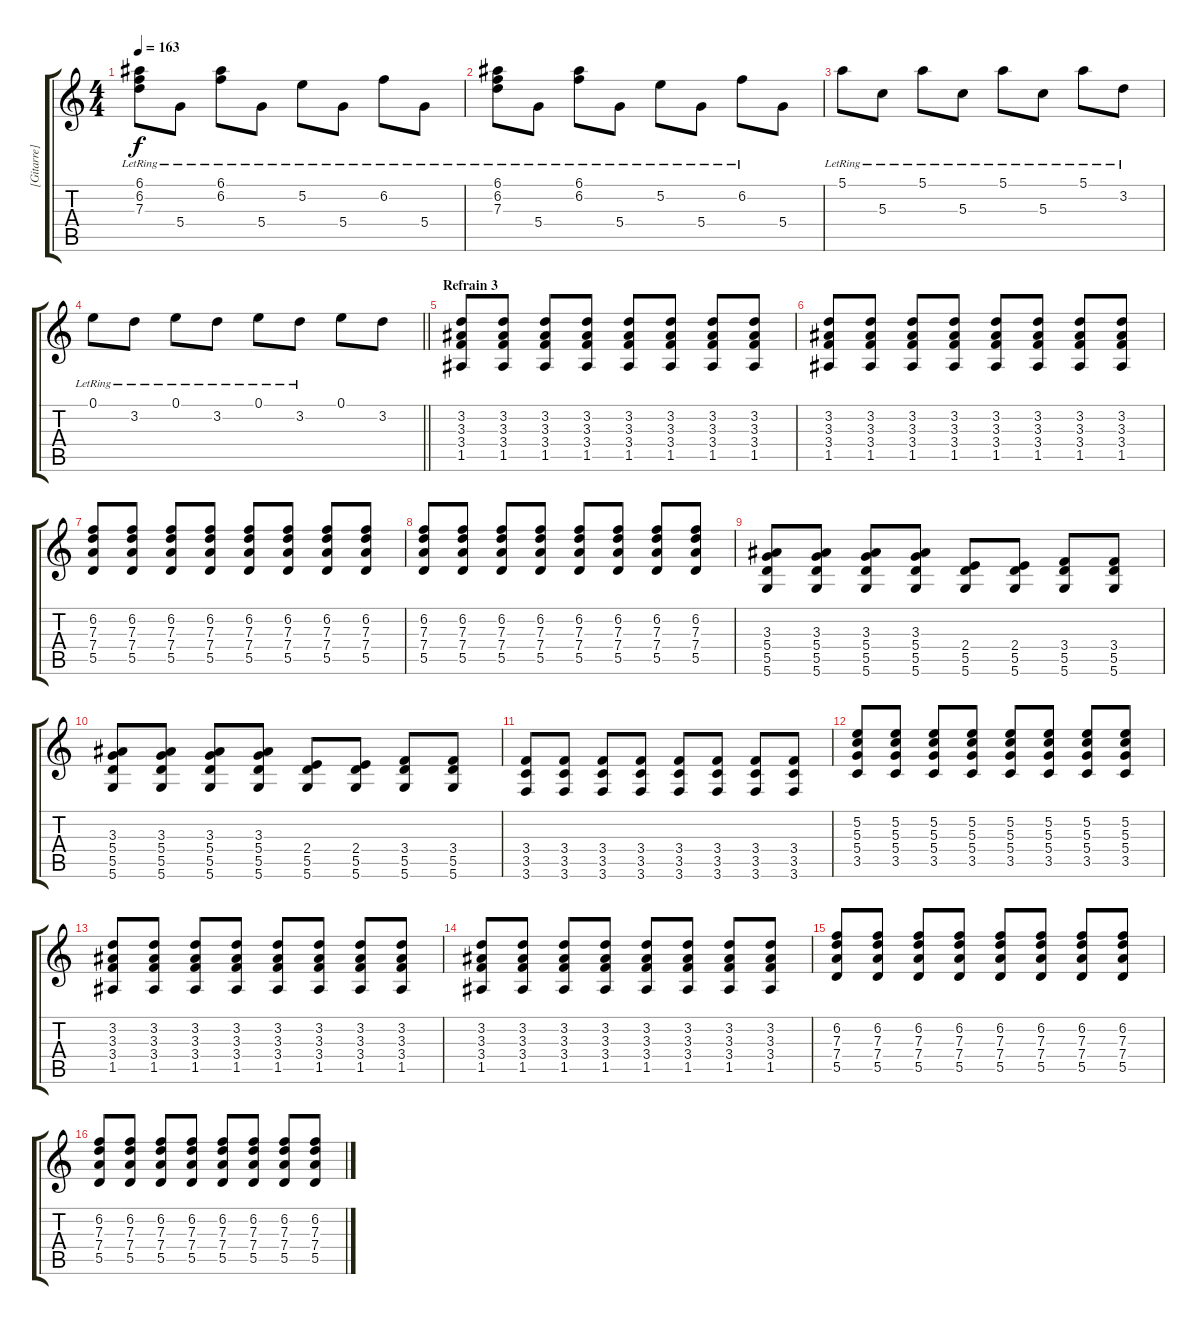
\track ("[Gitarre]" "[Gitarre]") {instrument electricguitarclean}
\staff {score tabs}
\tuning (E4 B3 G3 D3 A2 D2) {hide}
\ts (4 4)
\tempo 163
\clef g2
\ks c
(6.1{lr} 6.2 7.3{lr}).8{dy f} 5.4{lr}.8 (6.1{lr} 6.2{lr}).8 5.4{lr}.8 5.2{lr}.8 5.4{lr}.8 6.2{lr}.8 5.4{lr}.8 |
(6.1{lr} 6.2{lr} 7.3{lr}).8 5.4{lr}.8 (6.1{lr} 6.2{lr}).8 5.4{lr}.8 5.2{lr}.8 5.4{lr}.8 6.2{lr}.8 5.4.8 |
5.1{lr}.8 5.3{lr}.8 5.1{lr}.8 5.3{lr}.8 5.1{lr}.8 5.3{lr}.8 5.1{lr}.8 3.2{lr}.8 |
\barLineRight lightlight
0.1{lr}.8 3.2{lr}.8 0.1{lr}.8 3.2{lr}.8 0.1{lr}.8 3.2{lr}.8 0.1.8 3.2.8 |
\section ("" "Refrain 3")
(3.2 3.3 3.4 1.5).8{volume 12 balance 2 instrument distortionguitar} (3.2 3.3 3.4 1.5).8 (3.2 3.3 3.4 1.5).8 (3.2 3.3 3.4 1.5).8 (3.2 3.3 3.4 1.5).8 (3.2 3.3 3.4 1.5).8 (3.2 3.3 3.4 1.5).8 (3.2 3.3 3.4 1.5).8 |
(3.2 3.3 3.4 1.5).8 (3.2 3.3 3.4 1.5).8 (3.2 3.3 3.4 1.5).8 (3.2 3.3 3.4 1.5).8 (3.2 3.3 3.4 1.5).8 (3.2 3.3 3.4 1.5).8 (3.2 3.3 3.4 1.5).8 (3.2 3.3 3.4 1.5).8 |
(6.2 7.3 7.4 5.5).8 (6.2 7.3 7.4 5.5).8 (6.2 7.3 7.4 5.5).8 (6.2 7.3 7.4 5.5).8 (6.2 7.3 7.4 5.5).8 (6.2 7.3 7.4 5.5).8 (6.2 7.3 7.4 5.5).8 (6.2 7.3 7.4 5.5).8 |
(6.2 7.3 7.4 5.5).8 (6.2 7.3 7.4 5.5).8 (6.2 7.3 7.4 5.5).8 (6.2 7.3 7.4 5.5).8 (6.2 7.3 7.4 5.5).8 (6.2 7.3 7.4 5.5).8 (6.2 7.3 7.4 5.5).8 (6.2 7.3 7.4 5.5).8 |
(3.3 5.4 5.5 5.6).8 (3.3 5.4 5.5 5.6).8 (3.3 5.4 5.5 5.6).8 (3.3 5.4 5.5 5.6).8 (2.4 5.5 5.6).8 (2.4 5.5 5.6).8 (3.4 5.5 5.6).8 (3.4 5.5 5.6).8 |
(3.3 5.4 5.5 5.6).8 (3.3 5.4 5.5 5.6).8 (3.3 5.4 5.5 5.6).8 (3.3 5.4 5.5 5.6).8 (2.4 5.5 5.6).8 (2.4 5.5 5.6).8 (3.4 5.5 5.6).8 (3.4 5.5 5.6).8 |
(3.4 3.5 3.6).8 (3.4 3.5 3.6).8 (3.4 3.5 3.6).8 (3.4 3.5 3.6).8 (3.4 3.5 3.6).8 (3.4 3.5 3.6).8 (3.4 3.5 3.6).8 (3.4 3.5 3.6).8 |
(5.2 5.3 5.4 3.5).8 (5.2 5.3 5.4 3.5).8 (5.2 5.3 5.4 3.5).8 (5.2 5.3 5.4 3.5).8 (5.2 5.3 5.4 3.5).8 (5.2 5.3 5.4 3.5).8 (5.2 5.3 5.4 3.5).8 (5.2 5.3 5.4 3.5).8 |
(3.2 3.3 3.4 1.5).8 (3.2 3.3 3.4 1.5).8 (3.2 3.3 3.4 1.5).8 (3.2 3.3 3.4 1.5).8 (3.2 3.3 3.4 1.5).8 (3.2 3.3 3.4 1.5).8 (3.2 3.3 3.4 1.5).8 (3.2 3.3 3.4 1.5).8 |
(3.2 3.3 3.4 1.5).8 (3.2 3.3 3.4 1.5).8 (3.2 3.3 3.4 1.5).8 (3.2 3.3 3.4 1.5).8 (3.2 3.3 3.4 1.5).8 (3.2 3.3 3.4 1.5).8 (3.2 3.3 3.4 1.5).8 (3.2 3.3 3.4 1.5).8 |
(6.2 7.3 7.4 5.5).8 (6.2 7.3 7.4 5.5).8 (6.2 7.3 7.4 5.5).8 (6.2 7.3 7.4 5.5).8 (6.2 7.3 7.4 5.5).8 (6.2 7.3 7.4 5.5).8 (6.2 7.3 7.4 5.5).8 (6.2 7.3 7.4 5.5).8 |
(6.2 7.3 7.4 5.5).8 (6.2 7.3 7.4 5.5).8 (6.2 7.3 7.4 5.5).8 (6.2 7.3 7.4 5.5).8 (6.2 7.3 7.4 5.5).8 (6.2 7.3 7.4 5.5).8 (6.2 7.3 7.4 5.5).8 (6.2 7.3 7.4 5.5).8
